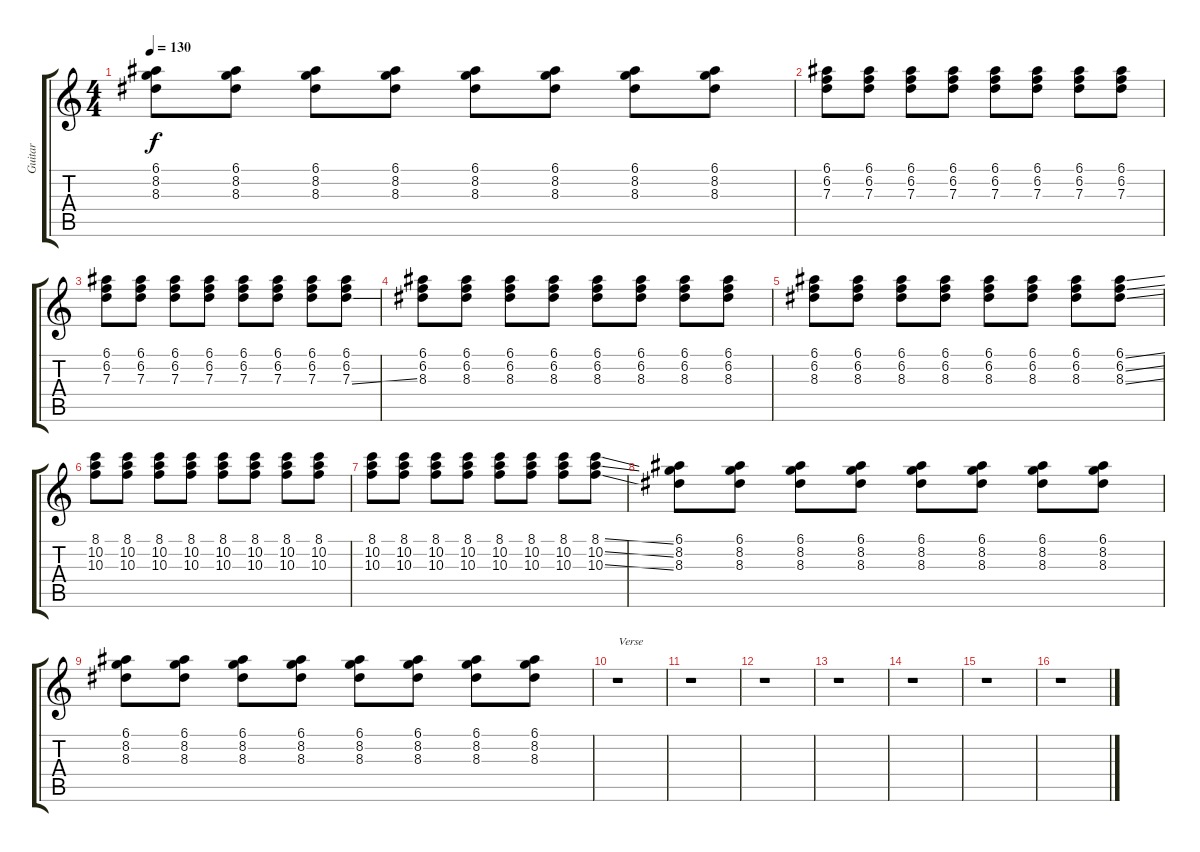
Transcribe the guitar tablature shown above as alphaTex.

\track ("Guitar" "Guitar") {instrument distortionguitar}
\staff {score tabs}
\tuning (E4 B3 G3 D3 A2 E2) {hide}
\ts (4 4)
\tempo 130
\clef g2
\ks c
(6.1 8.2 8.3).8{dy f} (6.1 8.2 8.3).8 (6.1 8.2 8.3).8 (6.1 8.2 8.3).8 (6.1 8.2 8.3).8 (6.1 8.2 8.3).8 (6.1 8.2 8.3).8 (6.1 8.2 8.3).8 |
(6.1 6.2 7.3).8 (6.1 6.2 7.3).8 (6.1 6.2 7.3).8 (6.1 6.2 7.3).8 (6.1 6.2 7.3).8 (6.1 6.2 7.3).8 (6.1 6.2 7.3).8 (6.1 6.2 7.3).8 |
(6.1 6.2 7.3).8 (6.1 6.2 7.3).8 (6.1 6.2 7.3).8 (6.1 6.2 7.3).8 (6.1 6.2 7.3).8 (6.1 6.2 7.3).8 (6.1 6.2 7.3).8 (6.1 6.2 7.3{ss}).8 |
(6.1 6.2 8.3).8 (6.1 6.2 8.3).8 (6.1 6.2 8.3).8 (6.1 6.2 8.3).8 (6.1 6.2 8.3).8 (6.1 6.2 8.3).8 (6.1 6.2 8.3).8 (6.1 6.2 8.3).8 |
(6.1 6.2 8.3).8 (6.1 6.2 8.3).8 (6.1 6.2 8.3).8 (6.1 6.2 8.3).8 (6.1 6.2 8.3).8 (6.1 6.2 8.3).8 (6.1 6.2 8.3).8 (6.1{ss} 6.2{ss} 8.3{ss}).8 |
(8.1 10.2 10.3).8 (8.1 10.2 10.3).8 (8.1 10.2 10.3).8 (8.1 10.2 10.3).8 (8.1 10.2 10.3).8 (8.1 10.2 10.3).8 (8.1 10.2 10.3).8 (8.1 10.2 10.3).8 |
(8.1 10.2 10.3).8 (8.1 10.2 10.3).8 (8.1 10.2 10.3).8 (8.1 10.2 10.3).8 (8.1 10.2 10.3).8 (8.1 10.2 10.3).8 (8.1 10.2 10.3).8 (8.1{ss} 10.2{ss} 10.3{ss}).8 |
(6.1 8.2 8.3).8 (6.1 8.2 8.3).8 (6.1 8.2 8.3).8 (6.1 8.2 8.3).8 (6.1 8.2 8.3).8 (6.1 8.2 8.3).8 (6.1 8.2 8.3).8 (6.1 8.2 8.3).8 |
(6.1 8.2 8.3).8 (6.1 8.2 8.3).8 (6.1 8.2 8.3).8 (6.1 8.2 8.3).8 (6.1 8.2 8.3).8 (6.1 8.2 8.3).8 (6.1 8.2 8.3).8 (6.1 8.2 8.3).8 |
r.1{txt "Verse"} |
r.1 |
r.1 |
r.1 |
r.1 |
r.1 |
r.1
